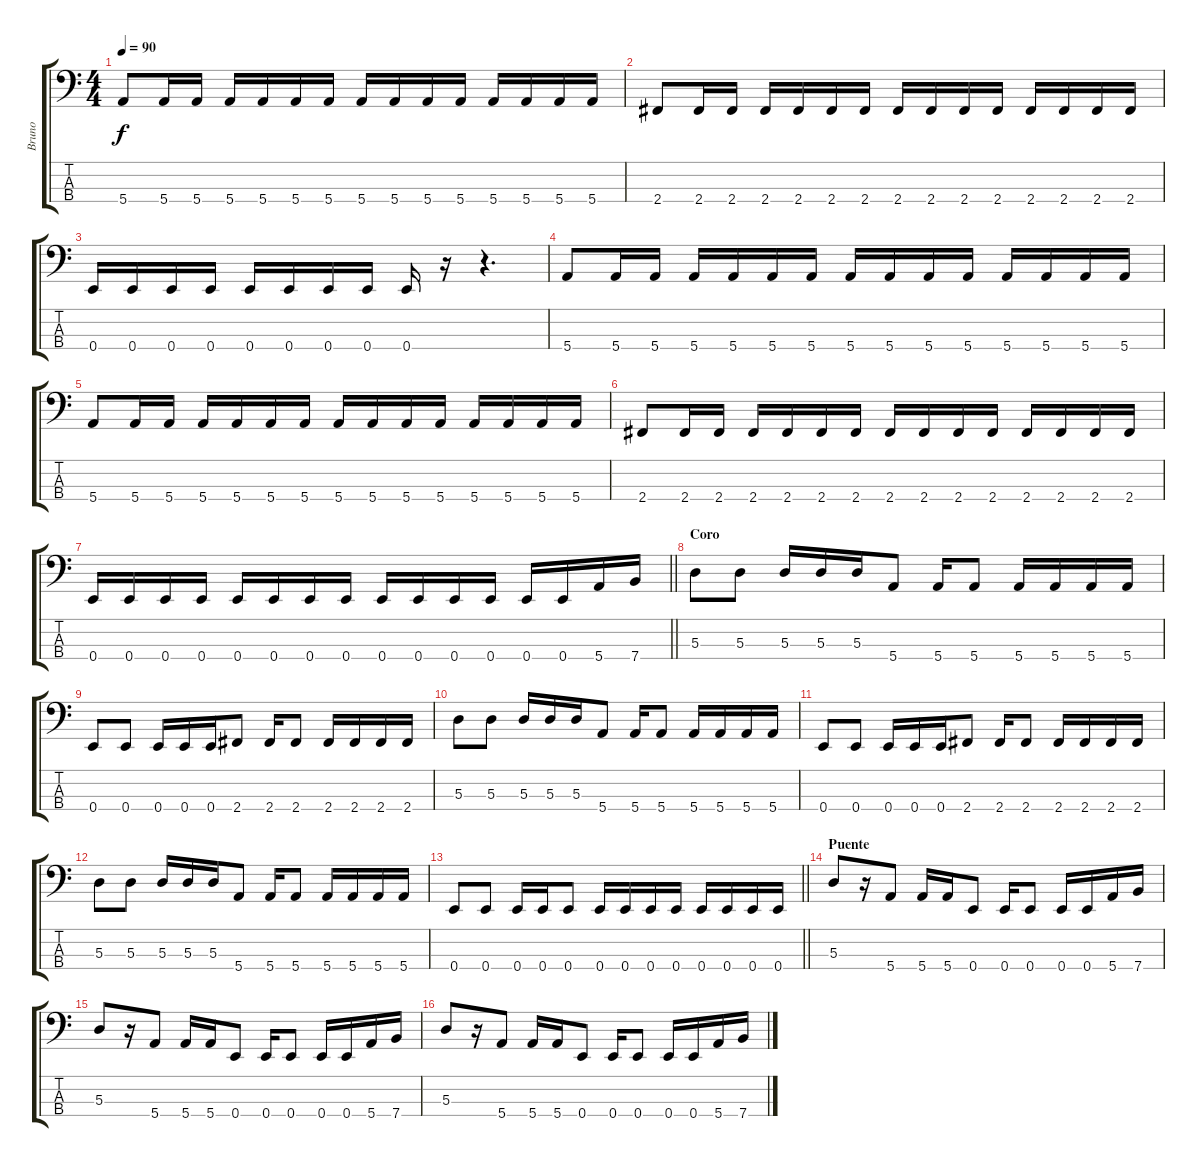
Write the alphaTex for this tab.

\track ("Bruno" "Bruno") {instrument electricbasspick}
\staff {score tabs}
\tuning (G2 D2 A1 E1) {hide}
\ts (4 4)
\tempo 90
\clef f4
\ks c
5.4.8{dy f} 5.4.16 5.4.16 5.4.16 5.4.16 5.4.16 5.4.16 5.4.16 5.4.16 5.4.16 5.4.16 5.4.16 5.4.16 5.4.16 5.4.16 |
2.4.8 2.4.16 2.4.16 2.4.16 2.4.16 2.4.16 2.4.16 2.4.16 2.4.16 2.4.16 2.4.16 2.4.16 2.4.16 2.4.16 2.4.16 |
0.4.16 0.4.16 0.4.16 0.4.16 0.4.16 0.4.16 0.4.16 0.4.16 0.4.16 r.16 r.4{d} |
5.4.8 5.4.16 5.4.16 5.4.16 5.4.16 5.4.16 5.4.16 5.4.16 5.4.16 5.4.16 5.4.16 5.4.16 5.4.16 5.4.16 5.4.16 |
5.4.8 5.4.16 5.4.16 5.4.16 5.4.16 5.4.16 5.4.16 5.4.16 5.4.16 5.4.16 5.4.16 5.4.16 5.4.16 5.4.16 5.4.16 |
2.4.8 2.4.16 2.4.16 2.4.16 2.4.16 2.4.16 2.4.16 2.4.16 2.4.16 2.4.16 2.4.16 2.4.16 2.4.16 2.4.16 2.4.16 |
\barLineRight lightlight
0.4.16 0.4.16 0.4.16 0.4.16 0.4.16 0.4.16 0.4.16 0.4.16 0.4.16 0.4.16 0.4.16 0.4.16 0.4.16 0.4.16 5.4.16 7.4.16 |
\section ("" "Coro")
5.3.8 5.3.8 5.3.16 5.3.16 5.3.16 5.4.8 5.4.16 5.4.8 5.4.16 5.4.16 5.4.16 5.4.16 |
0.4.8 0.4.8 0.4.16 0.4.16 0.4.16 2.4.8 2.4.16 2.4.8 2.4.16 2.4.16 2.4.16 2.4.16 |
5.3.8 5.3.8 5.3.16 5.3.16 5.3.16 5.4.8 5.4.16 5.4.8 5.4.16 5.4.16 5.4.16 5.4.16 |
0.4.8 0.4.8 0.4.16 0.4.16 0.4.16 2.4.8 2.4.16 2.4.8 2.4.16 2.4.16 2.4.16 2.4.16 |
5.3.8 5.3.8 5.3.16 5.3.16 5.3.16 5.4.8 5.4.16 5.4.8 5.4.16 5.4.16 5.4.16 5.4.16 |
\barLineRight lightlight
0.4.8 0.4.8 0.4.16 0.4.16 0.4.8 0.4.16 0.4.16 0.4.16 0.4.16 0.4.16 0.4.16 0.4.16 0.4.16 |
\section ("" "Puente")
5.3.8 r.16 5.4.8 5.4.16 5.4.16 0.4.8 0.4.16 0.4.8 0.4.16 0.4.16 5.4.16 7.4.16 |
5.3.8 r.16 5.4.8 5.4.16 5.4.16 0.4.8 0.4.16 0.4.8 0.4.16 0.4.16 5.4.16 7.4.16 |
5.3.8 r.16 5.4.8 5.4.16 5.4.16 0.4.8 0.4.16 0.4.8 0.4.16 0.4.16 5.4.16 7.4.16
